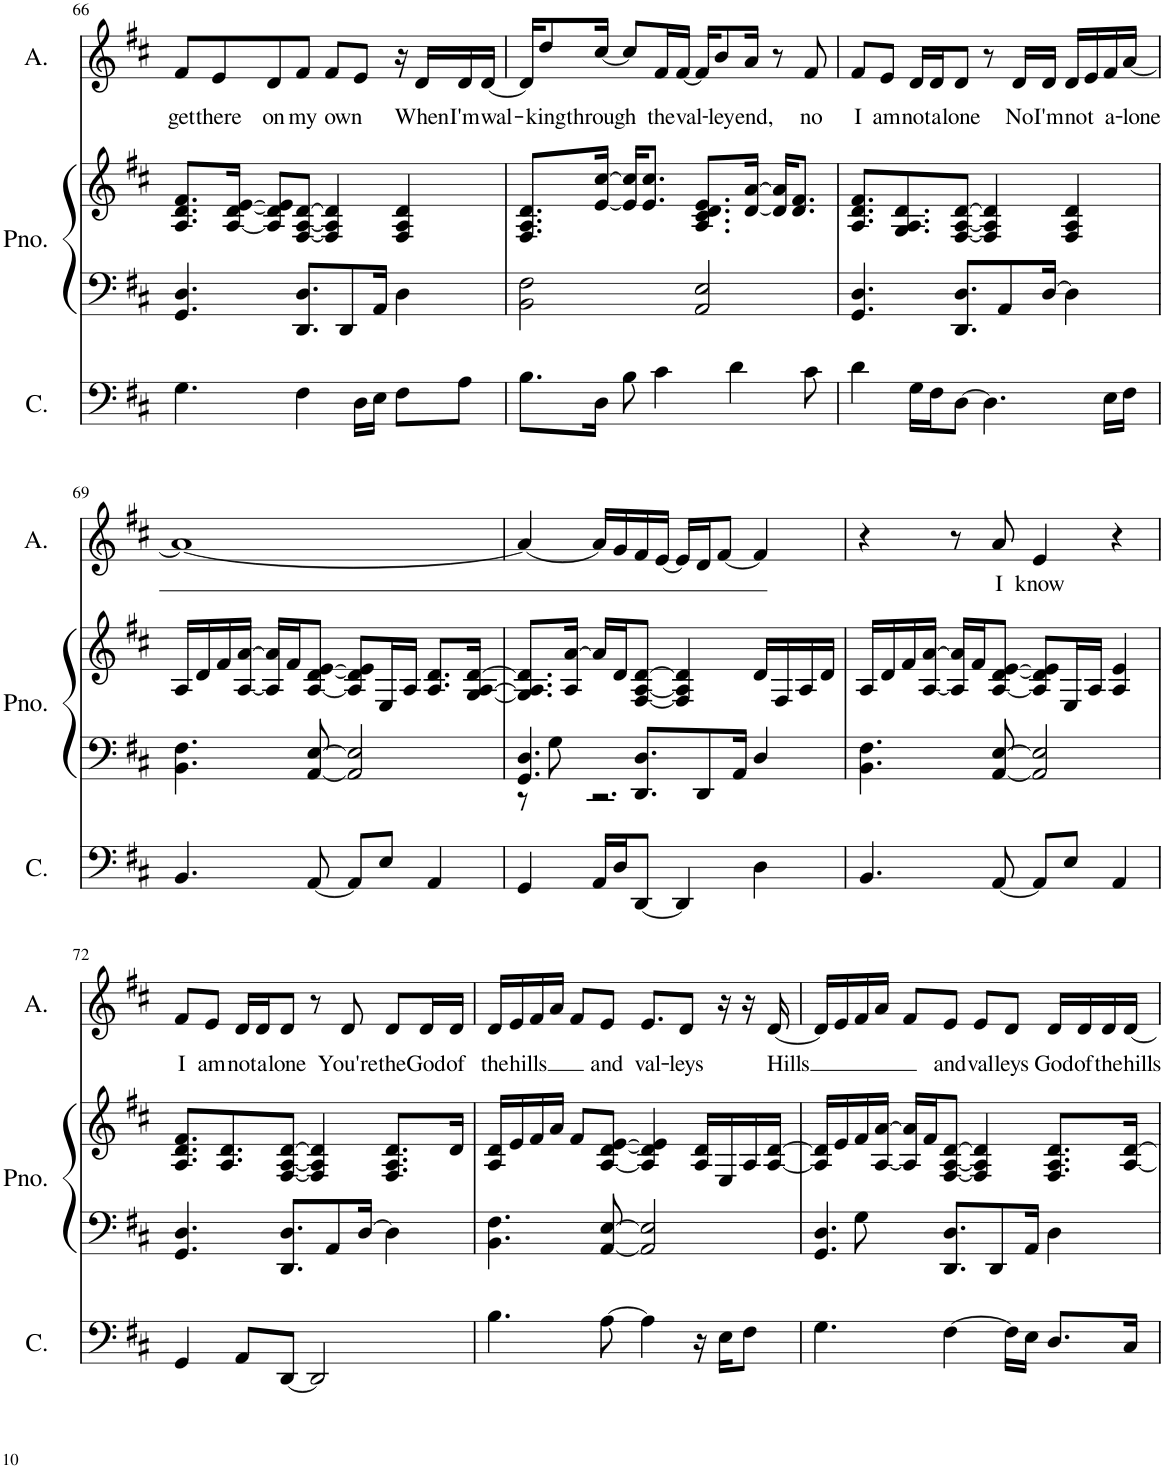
**kern	**kern	**kern	**kern	**text
*part3	*part2	*part2	*part1	*part1
*staff4	*staff3	*staff2	*staff1	*staff1
*I"Cello	*I"Piano	*	*I"Alto	*
*I'C.	*I'Pno.	*	*I'A.	*
!!LO:PB:g=z
*clefF4	*clefF4	*clefG2	*clefG2	*
*k[f#c#]	*k[f#c#]	*k[f#c#]	*k[f#c#]	*
*M4/4	*M4/4	*M4/4	*M4/4	*
=66	=66	=66	=66	=66
!	!	!	!	!LO:LY:b
4.G\	4.GG/ 4.D/	8.A/ 8.d/ 8.f#/L	8f#/L	get
!	!	!	!	!LO:LY:b
.	.	.	8e/	there
.	.	[16A/ [16d/ [16e/Jk	.	.
!	!	!	!	!LO:LY:b
.	.	8A/] 8d/] 8e/]L	8d/	on
!	!	!	!	!LO:LY:b
4F#\	8.DD/ 8.D/L	[8F#/ [8A/ [8d/J	8f#/J	my
!	!	!	!	!LO:LY:b
.	.	4F#/] 4A/] 4d/]	8f#/L	own
.	8DD/	.	.	.
16D\LL	.	.	8e/J	.
16E\JJ	16AA/Jk	.	.	.
8F#\L	4D\	4F#/ 4A/ 4d/	16r	.
!	!	!	!	!LO:LY:b
.	.	.	16d/LL	When
!	!	!	!	!LO:LY:b
8A\J	.	.	16d/	I'm
!	!	!	!	!LO:LY:b
.	.	.	[16d/JJ	wal-
=67	=67	=67	=67	=67
8.B\L	2BB\ 2F#\	8.F#/ 8.A/ 8.d/L	16d/KL]	.
!	!	!	!	!LO:LY:b
.	.	.	8dd/	-king
!	!	!	!	!LO:LY:b
16D\Jk	.	[16e/ [16cc#/Jk	[16cc#/Jk	through
8B\	.	16e/] 16cc#/]KL	8cc#/L]	.
.	.	8.e/ 8.cc#/J	.	.
!	!	!	!	!LO:LY:b
4c#\	.	.	16f#/L	the
!	!	!	!	!LO:LY:b
.	.	.	[16f#/JJ	val-
.	2AA/ 2E/	8.A/ 8.c#/ 8.d/ 8.e/L	16f#/KL]	.
!	!	!	!	!LO:LY:b
.	.	.	8b/	-ley
4d\	.	.	.	.
!	!	!	!	!LO:LY:b
.	.	[16d/ [16a/Jk	16a/Jk	end,
.	.	16d/] 16a/]KL	8r	.
.	.	8.d/ 8.f#/J	.	.
!	!	!	!	!LO:LY:b
8c#\	.	.	8f#/	no
=68	=68	=68	=68	=68
!	!	!	!	!LO:LY:b
4d\	4.GG/ 4.D/	8.A/ 8.d/ 8.f#/L	8f#/L	I
!	!	!	!	!LO:LY:b
.	.	.	8e/J	am
.	.	8.G/ 8.A/ 8.d/	.	.
!	!	!	!	!LO:LY:b
16G\LL	.	.	16d/LL	not
!	!	!	!	!LO:LY:b
16F#\J	.	.	16d/J	a-
!	!	!	!	!LO:LY:b
[8D\J	8.DD/ 8.D/L	[8F#/ [8A/ [8d/J	8d/J	-lone
4.D\]	.	4F#/] 4A/] 4d/]	8r	.
.	8AA/	.	.	.
!	!	!	!	!LO:LY:b
.	.	.	16d/LL	No
!	!	!	!	!LO:LY:b
.	[16D/Jk	.	16d/JJ	I'm
!	!	!	!	!LO:LY:b
.	4D\]	4F#/ 4A/ 4d/	16d/LL	not
.	.	.	16e/	.
!	!	!	!	!LO:LY:b
16E\LL	.	.	16f#/	a-
!	!	!	!	!LO:LY:b
16F#\JJ	.	.	[16a/JJ	-lone
!!LO:LB:g=z
=69	=69	=69	=69	=69
4.BB/	4.BB\ 4.F#\	16A/LL	1a_	.
.	.	16d/	.	.
.	.	16f#/	.	.
.	.	[16A/ [16a/JJ	.	.
.	.	16A/] 16a/]LL	.	.
.	.	16f#/J	.	.
[8AA/	[8AA/ [8E/	[8A/ [8d/ [8e/J	.	.
8AA/L]	2AA/] 2E/]	8A/] 8d/] 8e/]L	.	.
8E/J	.	16E/L	.	.
.	.	16A/JJ	.	.
4AA/	.	8.A/ 8.d/L	.	.
.	.	[16G/ [16A/ [16d/Jk	.	.
=70	=70	=70	=70	=70
*	*^	*	*	*
4GG/	4.GG/ 4.D/	8r	8.G/] 8.A/] 8.d/]L	4a/_	.
.	.	8G\	.	.	.
.	.	.	16A/ [16a/Jk	.	.
16AA/LL	.	2.r	16a/LL]	16a/LL]	.
16D/J	.	.	16d/J	16g/	.
[8DD/J	8.DD/ 8.D/L	.	[8F#/ [8A/ [8d/J	16f#/	.
.	.	.	.	[16e/JJ	.
4DD/]	.	.	4F#/] 4A/] 4d/]	16e/LL]	.
.	8DD/	.	.	16d/J	.
.	.	.	.	[8f#/J	.
.	16AA/Jk	.	.	.	.
4D\	4D/	.	16d/LL	4f#/]	.
.	.	.	16F#/	.	.
.	.	.	16A/	.	.
.	.	.	16d/JJ	.	.
*	*v	*v	*	*	*
=71	=71	=71	=71	=71
4.BB/	4.BB\ 4.F#\	16A/LL	4r	.
.	.	16d/	.	.
.	.	16f#/	.	.
.	.	[16A/ [16a/JJ	.	.
.	.	16A/] 16a/]LL	8r	.
.	.	16f#/J	.	.
!	!	!	!	!LO:LY:b
[8AA/	[8AA/ [8E/	[8A/ [8d/ [8e/J	8a/	I
!	!	!	!	!LO:LY:b
8AA/L]	2AA/] 2E/]	8A/] 8d/] 8e/]L	4e/	know
8E/J	.	16E/L	.	.
.	.	16A/JJ	.	.
4AA/	.	4A/ 4e/	4r	.
!!LO:LB:g=z
=72	=72	=72	=72	=72
!	!	!	!	!LO:LY:b
4GG/	4.GG/ 4.D/	8.A/ 8.d/ 8.f#/L	8f#/L	I
!	!	!	!	!LO:LY:b
.	.	.	8e/J	am
.	.	8.A/ 8.d/	.	.
!	!	!	!	!LO:LY:b
8AA/L	.	.	16d/LL	not
!	!	!	!	!LO:LY:b
.	.	.	16d/J	a-
!	!	!	!	!LO:LY:b
[8DD/J	8.DD/ 8.D/L	[8F#/ [8A/ [8d/J	8d/J	-lone
2DD/]	.	4F#/] 4A/] 4d/]	8r	.
.	8AA/	.	.	.
!	!	!	!	!LO:LY:b
.	.	.	8d/	You're
.	[16D/Jk	.	.	.
!	!	!	!	!LO:LY:b
.	4D\]	8.F#/ 8.A/ 8.d/L	8d/L	the
!	!	!	!	!LO:LY:b
.	.	.	16d/L	God
!	!	!	!	!LO:LY:b
.	.	16d/Jk	16d/JJ	of
=73	=73	=73	=73	=73
!	!	!	!	!LO:LY:b
4.B\	4.BB\ 4.F#\	16A/ 16d/LL	16d/LL	the
!	!	!	!	!LO:LY:b
.	.	16e/	16e/	hills
.	.	16f#/	16f#/	.
.	.	16a/JJ	16a/JJ	.
.	.	8f#/L	8f#/L	.
!	!	!	!	!LO:LY:b
[8A\	[8AA/ [8E/	[8A/ [8d/ [8e/J	8e/J	and
!	!	!	!	!LO:LY:b
4A\]	2AA/] 2E/]	4A/] 4d/] 4e/]	8.e/L	val-
!	!	!	!	!LO:LY:b
.	.	.	8d/J	-leys
16r	.	16A/ 16d/LL	.	.
16E\KL	.	16E/	16r	.
8F#\J	.	16A/	16r	.
!	!	!	!	!LO:LY:b
.	.	[16A/ [16d/JJ	[16d/	Hills
=74	=74	=74	=74	=74
*	*^	*	*	*
4.G\	4.GG/ 4.D/	8ryy	16A/] 16d/]LL	16d/LL]	.
.	.	.	16e/	16e/	.
.	.	8G\	16f#/	16f#/	.
.	.	.	[16A/ [16a/JJ	16a/JJ	.
.	.	2.ryy	16A/] 16a/]LL	8f#/L	.
.	.	.	16f#/J	.	.
!	!	!	!	!	!LO:LY:b
[4F#\	8.DD/ 8.D/L	.	[8F#/ [8A/ [8d/J	8e/J	and
!	!	!	!	!	!LO:LY:b
.	.	.	4F#/] 4A/] 4d/]	8e/L	val-
.	8DD/	.	.	.	.
!	!	!	!	!	!LO:LY:b
16F#\LL]	.	.	.	8d/J	-leys
16E\JJ	16AA/Jk	.	.	.	.
!	!	!	!	!	!LO:LY:b
8.D/L	4D\	.	8.F#/ 8.A/ 8.d/L	16d/LL	God
!	!	!	!	!	!LO:LY:b
.	.	.	.	16d/	of
!	!	!	!	!	!LO:LY:b
.	.	.	.	16d/	the
!	!	!	!	!	!LO:LY:b
16C#/Jk	.	.	[16A/ [16d/Jk	[16d/JJ	hills
*	*v	*v	*	*	*
=	=	=	=	=
*-	*-	*-	*-	*-
